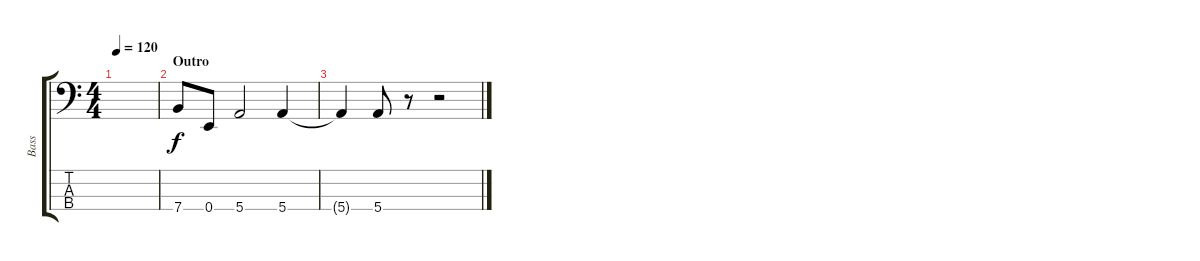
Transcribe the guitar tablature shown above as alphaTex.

\track ("Bass" "Bass") {instrument electricbassfinger}
\staff {score tabs}
\tuning (G2 D2 A1 E1) {hide}
\ts (4 4)
\tempo 120
\clef f4
\ks c
|
\section ("" "Outro")
7.4.8 0.4.8 5.4.2 5.4.4 |
5.4{t}.4 5.4.8 r.8 r.2
